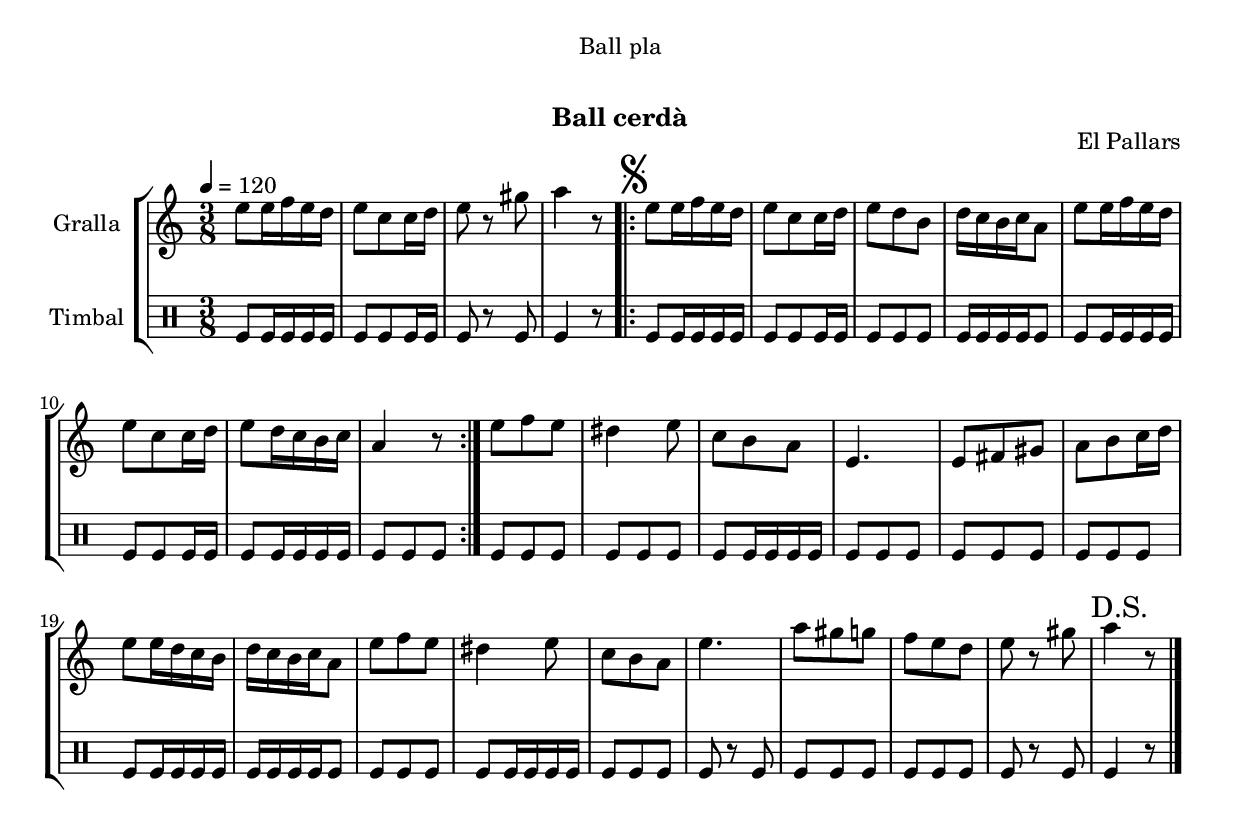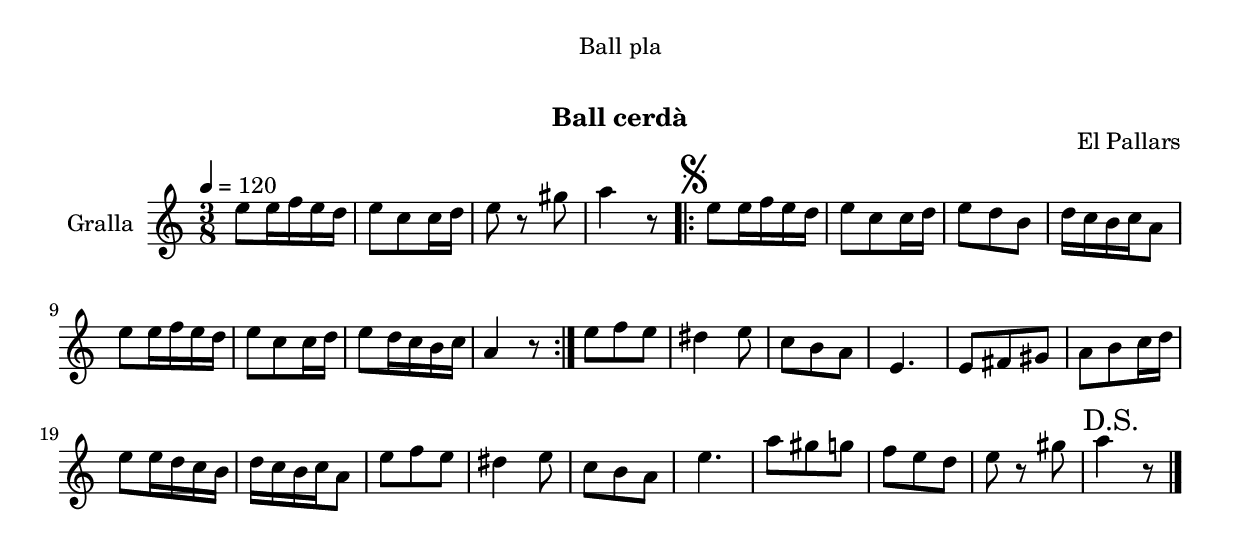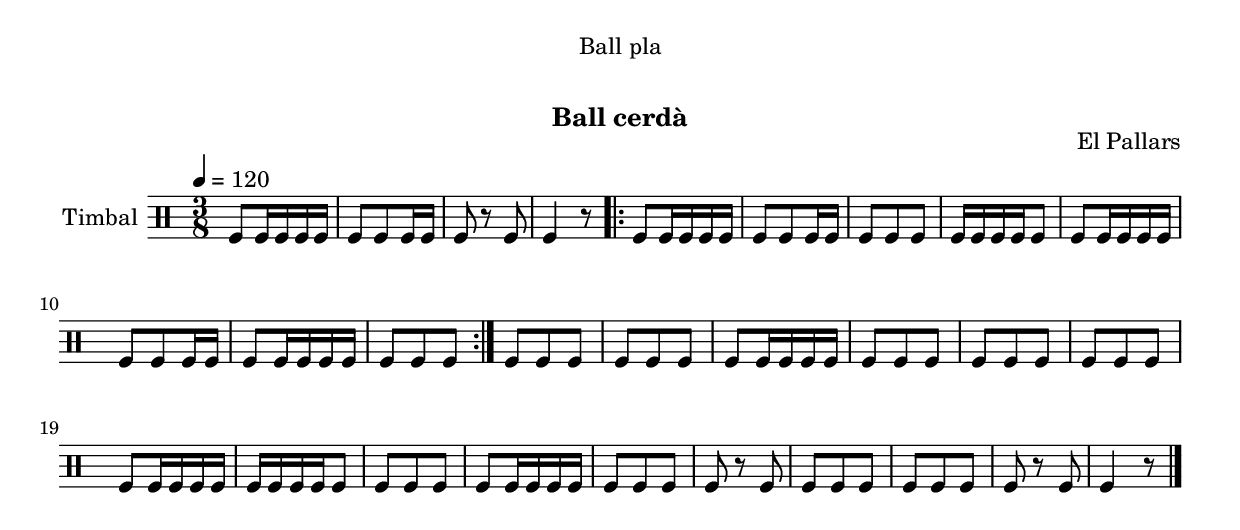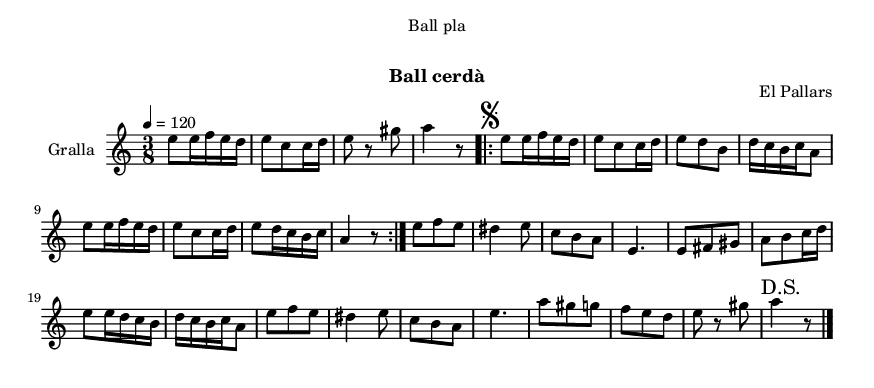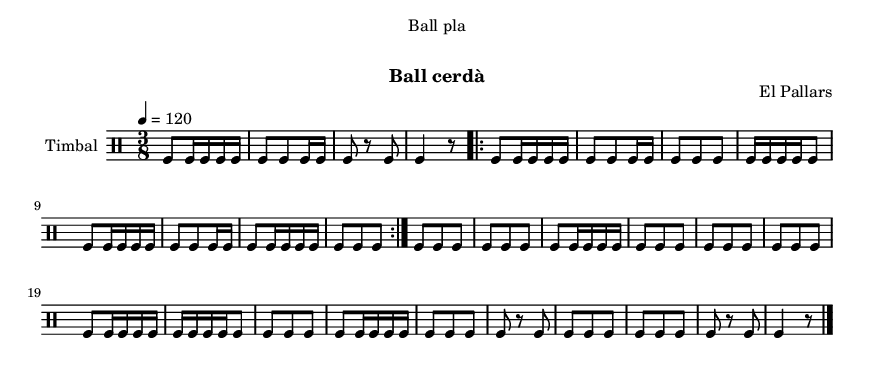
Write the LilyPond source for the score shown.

\version "2.16.0"

\header {
  dedication="Ball pla"
  title="  "
  subtitle="Ball cerdà"
  subsubtitle=""
  poet=""
  meter=""
  piece=""
  composer=""
  arranger=""
  opus="El Pallars"
  instrument=""
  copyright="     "
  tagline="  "
}

liniaroAa =
\relative e''
{
  \tempo 4=120
  \clef treble
  \key c \major
  \time 3/8
  e8 e16 f e d  |
  e8 c c16 d  |
  e8 r gis  |
  a4 r8  |
  %05
  \repeat volta 2 { \mark \markup {\musicglyph #"scripts.segno"} e8 e16 f e d  |
  e8 c c16 d  |
  e8 d b  |
  d16 c b c a8  |
  e'8 e16 f e d  |
  %10
  e8 c c16 d  |
  e8 d16 c b c  |
  a4 r8  | }
  e'8 f e  |
  dis4 e8  |
  %15
  c8 b a  |
  e4.  |
  e8 fis gis  |
  a8 b c16 d  |
  e8 e16 d c b  |
  %20
  d16 c b c a8  |
  e'8 f e  |
  dis4 e8  |
  c8 b a  |
  e'4.  |
  %25
  a8 gis g  |
  f8 e d  |
  e8 r gis  |
  \mark "D.S." a4 r8  \bar "|."
}

liniaroAb =
\drummode
{
  \tempo 4=120
  \time 3/8
  tomfl8 tomfl16 tomfl tomfl tomfl  |
  tomfl8 tomfl tomfl16 tomfl  |
  tomfl8 r tomfl  |
  tomfl4 r8  |
  %05
  \repeat volta 2 { tomfl8 tomfl16 tomfl tomfl tomfl  |
  tomfl8 tomfl tomfl16 tomfl  |
  tomfl8 tomfl tomfl  |
  tomfl16 tomfl tomfl tomfl tomfl8  |
  tomfl8 tomfl16 tomfl tomfl tomfl  |
  %10
  tomfl8 tomfl tomfl16 tomfl  |
  tomfl8 tomfl16 tomfl tomfl tomfl  |
  tomfl8 tomfl tomfl  | }
  tomfl8 tomfl tomfl  |
  tomfl8 tomfl tomfl  |
  %15
  tomfl8 tomfl16 tomfl tomfl tomfl  |
  tomfl8 tomfl tomfl  |
  tomfl8 tomfl tomfl  |
  tomfl8 tomfl tomfl  |
  tomfl8 tomfl16 tomfl tomfl tomfl  |
  %20
  tomfl16 tomfl tomfl tomfl tomfl8  |
  tomfl8 tomfl tomfl  |
  tomfl8 tomfl16 tomfl tomfl tomfl  |
  tomfl8 tomfl tomfl  |
  tomfl8 r tomfl  |
  %25
  tomfl8 tomfl tomfl  |
  tomfl8 tomfl tomfl  |
  tomfl8 r tomfl  |
  tomfl4 r8  \bar "|."
}

\book {

\paper {
  print-page-number = false
}

\bookpart {
  \score {
    \new StaffGroup {
      \override Score.RehearsalMark #'self-alignment-X = #LEFT
      <<
        \new Staff \with {instrumentName = #"Gralla" } \liniaroAa
        \new DrumStaff \with {instrumentName = #"Timbal" } \liniaroAb
      >>
    }
    \layout {}
  }\score { \unfoldRepeats
    \new StaffGroup {
      \override Score.RehearsalMark #'self-alignment-X = #LEFT
      <<
        \new Staff \with {instrumentName = #"Gralla" } \liniaroAa
        \new DrumStaff \with {instrumentName = #"Timbal" } \liniaroAb
      >>
    }
    \midi {}
  }
}

\bookpart {
  \header {}
  \score {
    \new StaffGroup {
      \override Score.RehearsalMark #'self-alignment-X = #LEFT
      <<
        \new Staff \with {instrumentName = #"Gralla" } \liniaroAa
      >>
    }
    \layout {}
  }\score { \unfoldRepeats
    \new StaffGroup {
      \override Score.RehearsalMark #'self-alignment-X = #LEFT
      <<
        \new Staff \with {instrumentName = #"Gralla" } \liniaroAa
      >>
    }
    \midi {}
  }
}

\bookpart {
  \header {}
  \score {
    \new StaffGroup {
      \override Score.RehearsalMark #'self-alignment-X = #LEFT
      <<
        \new DrumStaff \with {instrumentName = #"Timbal" } \liniaroAb
      >>
    }
    \layout {}
  }\score { \unfoldRepeats
    \new StaffGroup {
      \override Score.RehearsalMark #'self-alignment-X = #LEFT
      <<
        \new DrumStaff \with {instrumentName = #"Timbal" } \liniaroAb
      >>
    }
    \midi {}
  }
}

}

\book {

\paper {
  print-page-number = false
  #(set-paper-size "a6landscape")
  #(layout-set-staff-size 14)
}

\bookpart {
  \header {}
  \score {
    \new StaffGroup {
      \override Score.RehearsalMark #'self-alignment-X = #LEFT
      <<
        \new Staff \with {instrumentName = #"Gralla" } \liniaroAa
      >>
    }
    \layout {}
  }
}

\bookpart {
  \header {}
  \score {
    \new StaffGroup {
      \override Score.RehearsalMark #'self-alignment-X = #LEFT
      <<
        \new DrumStaff \with {instrumentName = #"Timbal" } \liniaroAb
      >>
    }
    \layout {}
  }
}

}

